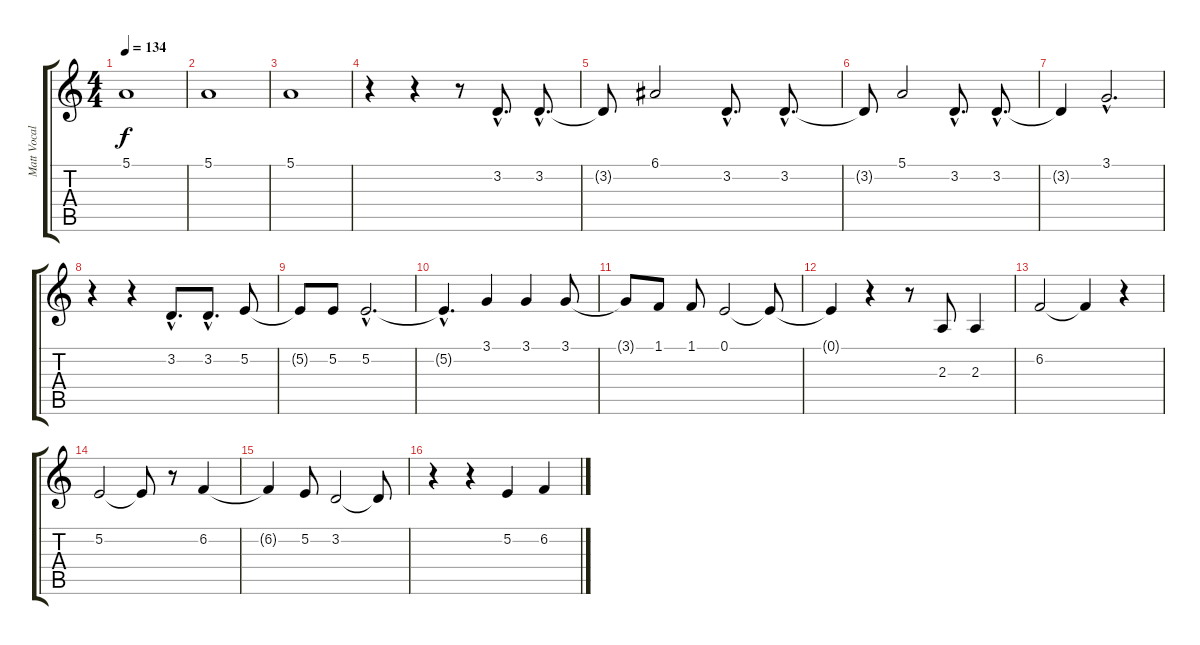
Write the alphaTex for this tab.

\track ("Matt Vocals" "Matt Vocal") {instrument flute}
\staff {score tabs}
\tuning (E4 B3 G3 D3 A2 E2) {hide}
\ts (4 4)
\tempo 134
\clef g2
\ks c
5.1.1{dy f} |
5.1.1 |
5.1.1 |
r.4 r.4 r.8 3.2{hac}.8{d} 3.2{hac}.8{d} |
3.2{t}.8 6.1.2 3.2{hac}.8{d} 3.2{hac}.8{d} |
3.2{t}.8 5.1.2 3.2{hac}.8{d} 3.2{hac}.8{d} |
3.2{t}.4 3.1{hac}.2{d} |
r.4 r.4 3.2{hac}.8{d} 3.2{hac}.8{d} 5.2.8 |
5.2{t}.8 5.2.8 5.2{hac}.2{d} |
5.2{hac t}.4{d} 3.1.4 3.1.4 3.1.8 |
3.1{t}.8 1.1.8 1.1.8 0.1.2 0.1{t}.8 |
0.1{t}.4 r.4 r.8 2.3.8 2.3.4 |
6.2.2 6.2{t}.4 r.4 |
5.2.2 5.2{t}.8 r.8 6.2.4 |
6.2{t}.4 5.2.8 3.2.2 3.2{t}.8 |
r.4 r.4 5.2.4 6.2.4
